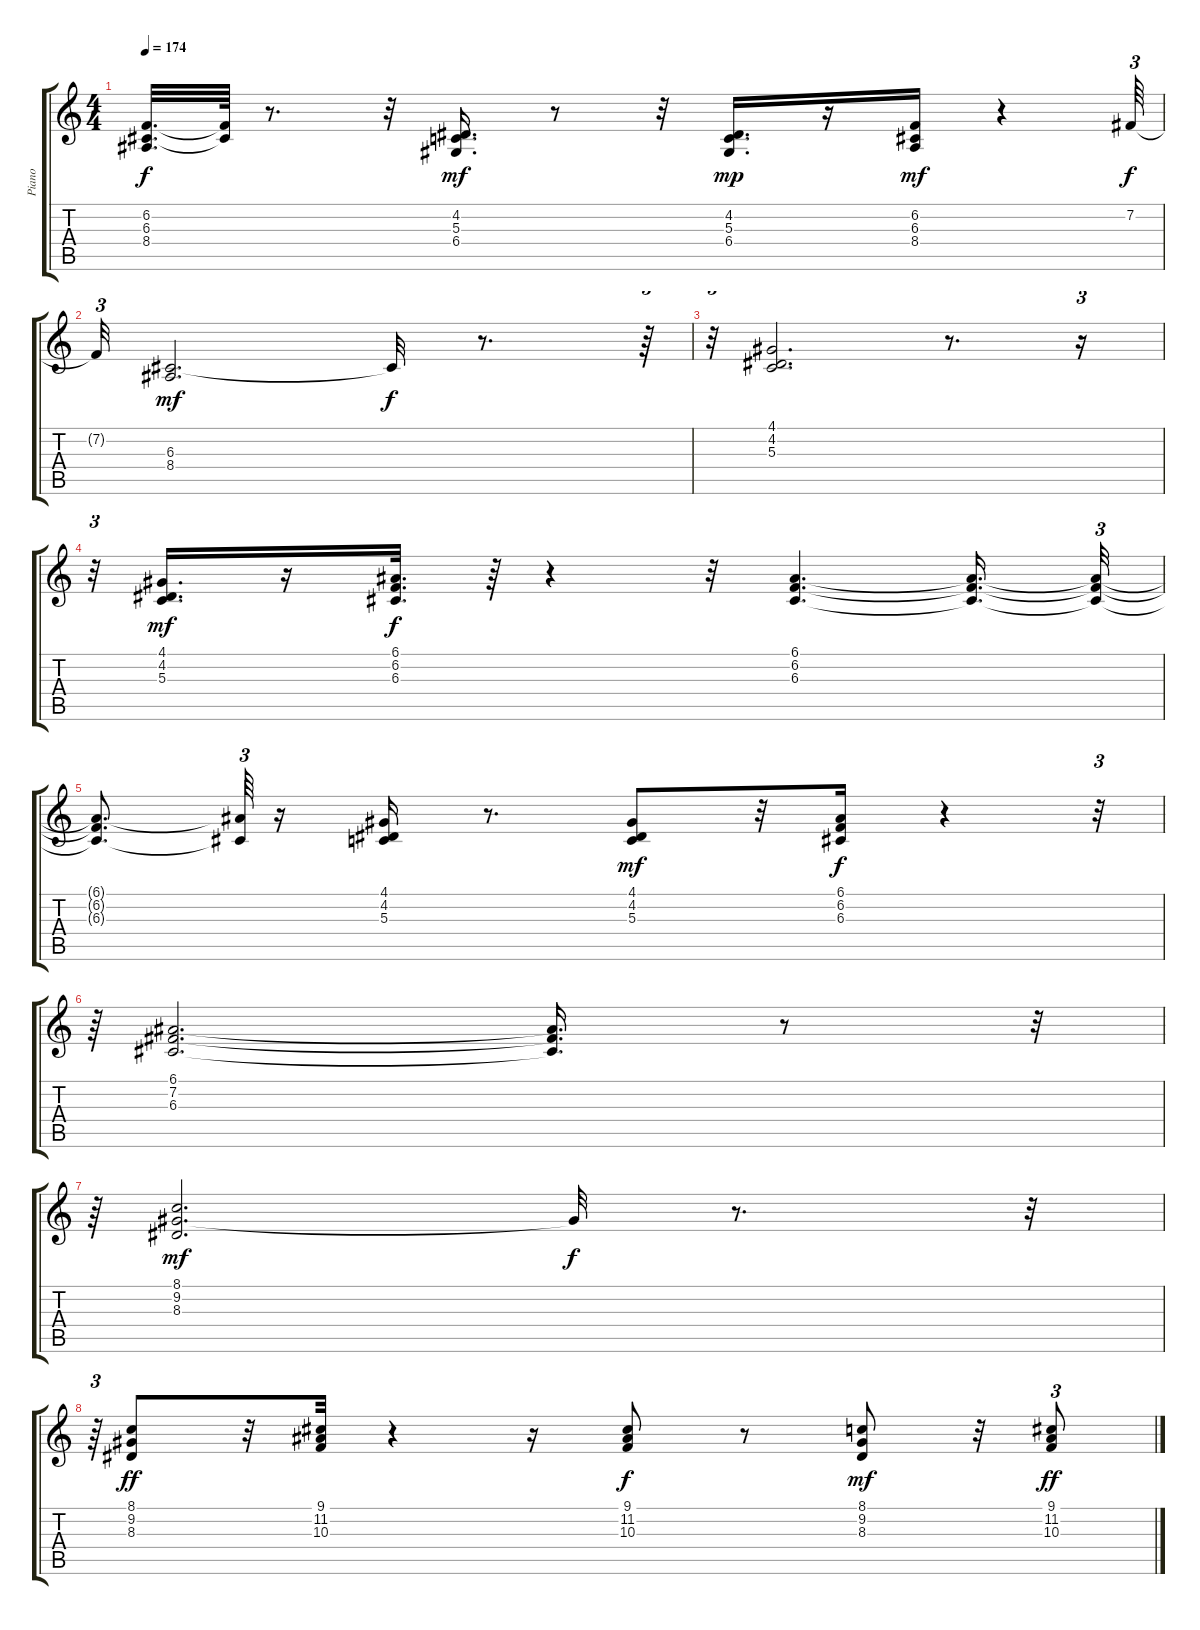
\track ("Piano" "Piano") {instrument electricpiano2}
\staff {score tabs}
\tuning (E4 B3 G3 D3 A2 E2) {hide}
\ts (4 4)
\tempo 174
\clef g2
\ks c
(6.2{t} 6.3{t} 8.4{t}).32{d dy f} (6.2{t} 6.3{t}).64 r.8{d} r.32 (4.2 5.3 6.4).16{d dy mf} r.8 r.32 (4.2 5.3 6.4).16{d dy mp} r.16 (6.2 6.3 8.4).16{dy mf} r.4 7.2.64{tu (3 2) dy f} |
7.2{t}.32{tu (3 2)} (6.3 8.4).2{d dy mf} 6.3{t}.32{dy f} r.8{d} r.64{tu (3 2)} |
r.32{tu (3 2)} (4.1 4.2 5.3).2{d} r.8{d} r.16{tu (3 2)} |
r.32{tu (3 2)} (4.1 4.2 5.3).16{d dy mf} r.16 (6.1 6.2 6.3).32{d dy f} r.64 r.4 r.32 (6.1 6.2 6.3).4{d} (6.1{t} 6.2{t} 6.3{t}).16{d} (6.1{t} 6.2{t} 6.3{t}).32{tu (3 2)} |
(6.1{t} 6.2{t} 6.3{t}).8{d} (6.1{t} 6.3{t}).64{tu (3 2)} r.16 (4.1 4.2 5.3).16 r.8{d} (4.1 4.2 5.3).8{dy mf} r.32 (6.1 6.2 6.3).16{dy f} r.4 r.32{tu (3 2)} |
r.64{tu (3 2)} (6.1 7.2 6.3).2{d} (6.1{t} 7.2{t} 6.3{t}).16{d} r.8 r.32{tu (3 2)} |
r.64{tu (3 2)} (8.1 9.2 8.3).2{d dy mf} 9.2{t}.32{dy f} r.8{d} r.32{tu (3 2)} |
r.64{tu (3 2)} (8.1 9.2 8.3).8{dy ff} r.32 (9.1 11.2 10.3).32 r.4 r.16 (9.1 11.2 10.3).8{dy f} r.8 (8.1 9.2 8.3).8{dy mf} r.32 (9.1 11.2 10.3).8{tu (3 2) dy ff}
